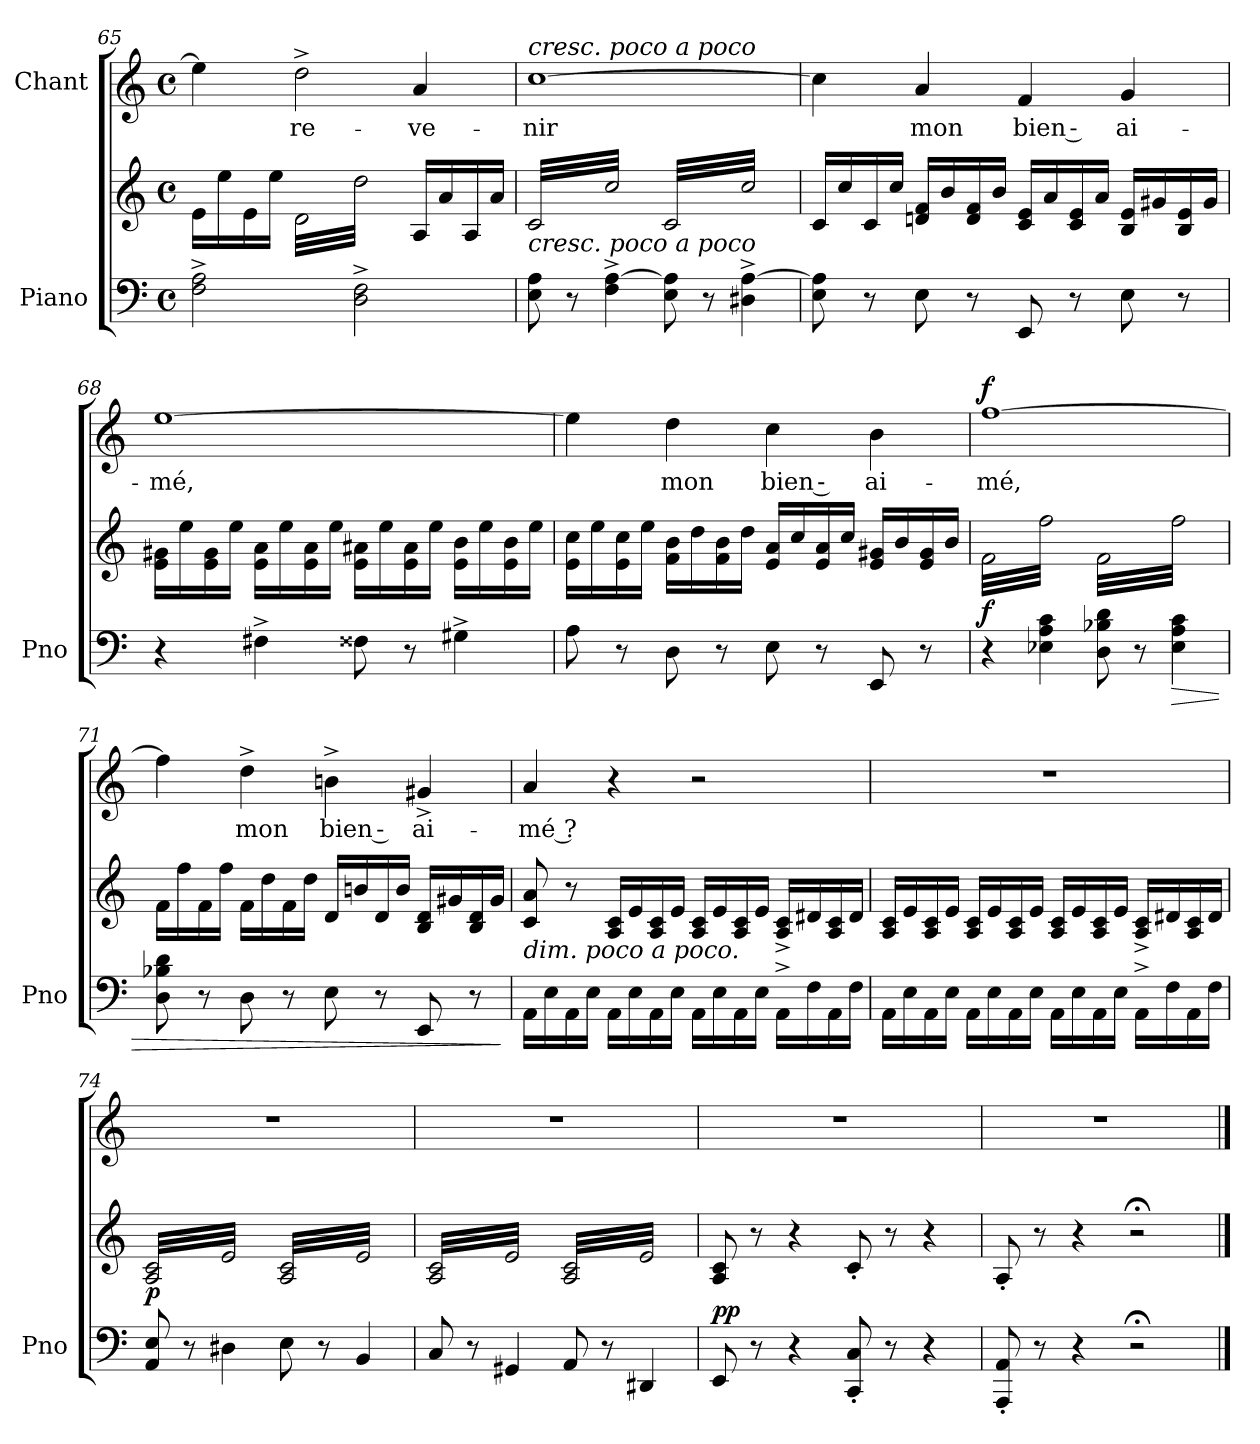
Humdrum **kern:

**kern	**kern	**dynam	**kern	**text	**dynam
*part2	*part2	*part2	*part1	*part1	*part1
*staff3	*staff2	*staff2/3	*staff1	*staff1	*staff1
*I"Piano	*	*	*I"Chant	*	*
*I'Pno	*	*	*	*	*
*clefF4	*clefG2	*	*clefG2	*	*
*k[]	*k[]	*	*k[]	*	*
*C:	*C:	*	*C:	*	*
*M4/4	*M4/4	*	*M4/4	*	*
*met(c)	*met(c)	*	*met(c)	*	*
=65	=65	=65	=65	=65	=65
2F\^< 2A\^<	16e\LL	.	4ee\]	.	.
.	16ee\	.	.	.	.
.	16e\	.	.	.	.
.	16ee\JJ	.	.	.	.
!	!	!	!	!LO:LY:b	!
*	*tremolo	*	*	*	*
.	32d\LLL	.	2dd^>\	re-	.
.	32dd\	.	.	.	.
.	32d\	.	.	.	.
.	32dd\	.	.	.	.
.	32d\	.	.	.	.
.	32dd\	.	.	.	.
.	32d\	.	.	.	.
.	32dd\	.	.	.	.
2D\^< 2F\^<	32d\	.	.	.	.
.	32dd\	.	.	.	.
.	32d\	.	.	.	.
.	32dd\	.	.	.	.
.	32d\	.	.	.	.
.	32dd\	.	.	.	.
.	32d\	.	.	.	.
.	32dd\JJJ	.	.	.	.
*	*Xtremolo	*	*	*	*
!	!	!	!	!LO:LY:b	!
.	16A/LL	.	4a/	-ve-	.
.	.	.	.	.	.
.	16a/	.	.	.	.
.	.	.	.	.	.
.	16A/	.	.	.	.
.	.	.	.	.	.
.	16a/JJ	.	.	.	.
.	.	.	.	.	.
!!LO:PB:g=z
=66	=66	=66	=66	=66	=66
!	!	!	!LO:TX:a:i:t=cresc. poco a poco	!	!
!LO:TX:a:i:t=cresc. poco a poco	!	!	!	!	!
!	!	!	!	!LO:LY:b	!
*	*tremolo	*	*	*	*
8E\ 8A\	32c/LLL	.	[1cc	-nir	.
.	32cc/	.	.	.	.
.	32c/	.	.	.	.
.	32cc/	.	.	.	.
8r	32c/	.	.	.	.
.	32cc/	.	.	.	.
.	32c/	.	.	.	.
.	32cc/	.	.	.	.
4F\^< [4A\^<	32c/	.	.	.	.
.	32cc/	.	.	.	.
.	32c/	.	.	.	.
.	32cc/	.	.	.	.
.	32c/	.	.	.	.
.	32cc/	.	.	.	.
.	32c/	.	.	.	.
.	32cc/JJJ	.	.	.	.
8E\ 8A\]	32c/LLL	.	.	.	.
.	32cc/	.	.	.	.
.	32c/	.	.	.	.
.	32cc/	.	.	.	.
8r	32c/	.	.	.	.
.	32cc/	.	.	.	.
.	32c/	.	.	.	.
.	32cc/	.	.	.	.
4D#X\^< [4A\^<	32c/	.	.	.	.
.	32cc/	.	.	.	.
.	32c/	.	.	.	.
.	32cc/	.	.	.	.
.	32c/	.	.	.	.
.	32cc/	.	.	.	.
.	32c/	.	.	.	.
.	32cc/JJJ	.	.	.	.
*	*Xtremolo	*	*	*	*
=67	=67	=67	=67	=67	=67
8E\ 8A\]	16c/LL	.	4cc\]	.	.
.	.	.	.	.	.
.	16cc/	.	.	.	.
.	.	.	.	.	.
8r	16c/	.	.	.	.
.	.	.	.	.	.
.	16cc/JJ	.	.	.	.
.	.	.	.	.	.
!	!	!	!	!LO:LY:b	!
8E\	16dn/ 16f/LL	.	4a/	mon	.
.	16b/	.	.	.	.
8r	16d/ 16f/	.	.	.	.
.	16b/JJ	.	.	.	.
!	!	!	!	!LO:LY:b	!
8EE/	16c/ 16e/LL	.	4f/	bien ‑	.
.	16a/	.	.	.	.
8r	16c/ 16e/	.	.	.	.
.	16a/JJ	.	.	.	.
!	!	!	!	!LO:LY:b	!
8E\	16B/ 16e/LL	.	4g/	ai-	.
.	16g#X/	.	.	.	.
8r	16B/ 16e/	.	.	.	.
.	16g#/JJ	.	.	.	.
=68	=68	=68	=68	=68	=68
!	!	!	!	!LO:LY:b	!
4r	16e\ 16g#X\LL	.	[1ee	-mé,	.
.	16ee\	.	.	.	.
.	16e\ 16g#\	.	.	.	.
.	16ee\JJ	.	.	.	.
4F#X^>\	16e\ 16a\LL	.	.	.	.
.	16ee\	.	.	.	.
.	16e\ 16a\	.	.	.	.
.	16ee\JJ	.	.	.	.
8F##X\	16e\ 16a#X\LL	.	.	.	.
.	16ee\	.	.	.	.
8r	16e\ 16a#\	.	.	.	.
.	16ee\JJ	.	.	.	.
4G#X^>\	16e\ 16b\LL	.	.	.	.
.	16ee\	.	.	.	.
.	16e\ 16b\	.	.	.	.
.	16ee\JJ	.	.	.	.
!!LO:LB:g=z
=69	=69	=69	=69	=69	=69
8A\	16e\ 16cc\LL	.	4ee\]	.	.
.	16ee\	.	.	.	.
8r	16e\ 16cc\	.	.	.	.
.	16ee\JJ	.	.	.	.
!	!	!	!	!LO:LY:b	!
8D\	16f\ 16b\LL	.	4dd\	mon	.
.	16dd\	.	.	.	.
8r	16f\ 16b\	.	.	.	.
.	16dd\JJ	.	.	.	.
!	!	!	!	!LO:LY:b	!
8E\	16e/ 16a/LL	.	4cc\	bien ‑	.
.	16cc/	.	.	.	.
8r	16e/ 16a/	.	.	.	.
.	16cc/JJ	.	.	.	.
!	!	!	!	!LO:LY:b	!
8EE/	16e/ 16g#X/LL	.	4b\	ai-	.
.	16b/	.	.	.	.
8r	16e/ 16g#/	.	.	.	.
.	16b/JJ	.	.	.	.
=70	=70	=70	=70	=70	=70
!	!	!LO:DY:b	!	!LO:LY:b	!LO:DY:a
*	*tremolo	*	*	*	*
4r	32f\LLL	f	[1ff	-mé,	f
.	32ff\	.	.	.	.
.	32f\	.	.	.	.
.	32ff\	.	.	.	.
.	32f\	.	.	.	.
.	32ff\	.	.	.	.
.	32f\	.	.	.	.
.	32ff\	.	.	.	.
4E-X\ 4A\ 4c\	32f\	.	.	.	.
.	32ff\	.	.	.	.
.	32f\	.	.	.	.
.	32ff\	.	.	.	.
.	32f\	.	.	.	.
.	32ff\	.	.	.	.
.	32f\	.	.	.	.
.	32ff\JJJ	.	.	.	.
8D\ 8B-X\ 8d\	32f\LLL	.	.	.	.
.	32ff\	.	.	.	.
.	32f\	.	.	.	.
.	32ff\	.	.	.	.
8r	32f\	.	.	.	.
.	32ff\	.	.	.	.
.	32f\	.	.	.	.
.	32ff\	.	.	.	.
!	!	!LO:HP:b=2	!	!	!
4E-\ 4A\ 4c\	32f\	>	.	.	.
.	32ff\	.	.	.	.
.	32f\	.	.	.	.
.	32ff\	.	.	.	.
.	32f\	.	.	.	.
.	32ff\	.	.	.	.
.	32f\	.	.	.	.
.	32ff\JJJ	.	.	.	.
*	*Xtremolo	*	*	*	*
=71	=71	=71	=71	=71	=71
8D\ 8B-X\ 8d\	16f\LL	.	4ff\]	.	.
.	.	.	.	.	.
.	16ff\	.	.	.	.
.	.	.	.	.	.
8r	16f\	.	.	.	.
.	.	.	.	.	.
.	16ff\JJ	.	.	.	.
.	.	.	.	.	.
!	!	!	!	!LO:LY:b	!
8D\	16f\LL	.	4dd^>\	mon	.
.	16dd\	.	.	.	.
8r	16f\	.	.	.	.
.	16dd\JJ	.	.	.	.
!	!	!	!	!LO:LY:b	!
8E\	16d/LL	.	4bn^>\	bien ‑	.
.	16bn/	.	.	.	.
8r	16d/	.	.	.	.
.	16b/JJ	.	.	.	.
!	!	!	!	!LO:LY:b	!
8EE/	16B/ 16d/LL	.	4g#X^>/	ai-	.
.	16g#X/	.	.	.	.
8r	16B/ 16d/	.	.	.	.
.	16g#/JJ	.	.	.	.
.	.	]	.	.	.
!!LO:LB:g=z
=72	=72	=72	=72	=72	=72
!	!LO:TX:b:i:t=dim. poco a poco.	!	!	!	!
!	!	!	!	!LO:LY:b	!
16AA\LL	8c/ 8a/	.	4a/	-mé ?	.
16E\	.	.	.	.	.
16AA\	8r	.	.	.	.
16E\JJ	.	.	.	.	.
16AA\LL	16A/ 16c/LL	.	4r	.	.
16E\	16e/	.	.	.	.
16AA\	16A/ 16c/	.	.	.	.
16E\JJ	16e/JJ	.	.	.	.
16AA\LL	16A/ 16c/LL	.	2r	.	.
16E\	16e/	.	.	.	.
16AA\	16A/ 16c/	.	.	.	.
16E\JJ	16e/JJ	.	.	.	.
16AA^>\LL	16A/^< 16c/^<LL	.	.	.	.
16F\	16d#X/	.	.	.	.
16AA\	16A/ 16c/	.	.	.	.
16F\JJ	16d#/JJ	.	.	.	.
=73	=73	=73	=73	=73	=73
16AA\LL	16A/ 16c/LL	.	1r	.	.
16E\	16e/	.	.	.	.
16AA\	16A/ 16c/	.	.	.	.
16E\JJ	16e/JJ	.	.	.	.
16AA\LL	16A/ 16c/LL	.	.	.	.
16E\	16e/	.	.	.	.
16AA\	16A/ 16c/	.	.	.	.
16E\JJ	16e/JJ	.	.	.	.
16AA\LL	16A/ 16c/LL	.	.	.	.
16E\	16e/	.	.	.	.
16AA\	16A/ 16c/	.	.	.	.
16E\JJ	16e/JJ	.	.	.	.
16AA^>\LL	16A/^< 16c/^<LL	.	.	.	.
16F\	16d#X/	.	.	.	.
16AA\	16A/ 16c/	.	.	.	.
16F\JJ	16d#/JJ	.	.	.	.
!!LO:LB:g=z
=74	=74	=74	=74	=74	=74
!	!	!LO:DY:b	!	!	!
*	*tremolo	*	*	*	*
8AA/ 8E/	32A/ 32c/LLL	p	1r	.	.
.	32e/	.	.	.	.
.	32A/ 32c/	.	.	.	.
.	32e/	.	.	.	.
8r	32A/ 32c/	.	.	.	.
.	32e/	.	.	.	.
.	32A/ 32c/	.	.	.	.
.	32e/	.	.	.	.
4D#X\	32A/ 32c/	.	.	.	.
.	32e/	.	.	.	.
.	32A/ 32c/	.	.	.	.
.	32e/	.	.	.	.
.	32A/ 32c/	.	.	.	.
.	32e/	.	.	.	.
.	32A/ 32c/	.	.	.	.
.	32e/JJJ	.	.	.	.
8E\	32A/ 32c/LLL	.	.	.	.
.	32e/	.	.	.	.
.	32A/ 32c/	.	.	.	.
.	32e/	.	.	.	.
8r	32A/ 32c/	.	.	.	.
.	32e/	.	.	.	.
.	32A/ 32c/	.	.	.	.
.	32e/	.	.	.	.
4BB/	32A/ 32c/	.	.	.	.
.	32e/	.	.	.	.
.	32A/ 32c/	.	.	.	.
.	32e/	.	.	.	.
.	32A/ 32c/	.	.	.	.
.	32e/	.	.	.	.
.	32A/ 32c/	.	.	.	.
.	32e/JJJ	.	.	.	.
=75	=75	=75	=75	=75	=75
8C/	32A/ 32c/LLL	.	1r	.	.
.	32e/	.	.	.	.
.	32A/ 32c/	.	.	.	.
.	32e/	.	.	.	.
8r	32A/ 32c/	.	.	.	.
.	32e/	.	.	.	.
.	32A/ 32c/	.	.	.	.
.	32e/	.	.	.	.
4GG#X/	32A/ 32c/	.	.	.	.
.	32e/	.	.	.	.
.	32A/ 32c/	.	.	.	.
.	32e/	.	.	.	.
.	32A/ 32c/	.	.	.	.
.	32e/	.	.	.	.
.	32A/ 32c/	.	.	.	.
.	32e/JJJ	.	.	.	.
8AA/	32A/ 32c/LLL	.	.	.	.
.	32e/	.	.	.	.
.	32A/ 32c/	.	.	.	.
.	32e/	.	.	.	.
8r	32A/ 32c/	.	.	.	.
.	32e/	.	.	.	.
.	32A/ 32c/	.	.	.	.
.	32e/	.	.	.	.
4DD#X/	32A/ 32c/	.	.	.	.
.	32e/	.	.	.	.
.	32A/ 32c/	.	.	.	.
.	32e/	.	.	.	.
.	32A/ 32c/	.	.	.	.
.	32e/	.	.	.	.
.	32A/ 32c/	.	.	.	.
.	32e/JJJ	.	.	.	.
*	*Xtremolo	*	*	*	*
=76	=76	=76	=76	=76	=76
!	!	!LO:DY:a=2	!	!	!
8EE/	8A/ 8c/	pp	1r	.	.
.	.	.	.	.	.
.	.	.	.	.	.
.	.	.	.	.	.
8r	8r	.	.	.	.
.	.	.	.	.	.
.	.	.	.	.	.
.	.	.	.	.	.
4r	4r	.	.	.	.
8CC/'< 8C/'<	8c'</	.	.	.	.
8r	8r	.	.	.	.
4r	4r	.	.	.	.
=77	=77	=77	=77	=77	=77
8AAA/'< 8AA/'<	8A'</	.	1r	.	.
8r	8r	.	.	.	.
4r	4r	.	.	.	.
2r;<	2r;<	.	.	.	.
==	==	==	==	==	==
*-	*-	*-	*-	*-	*-
